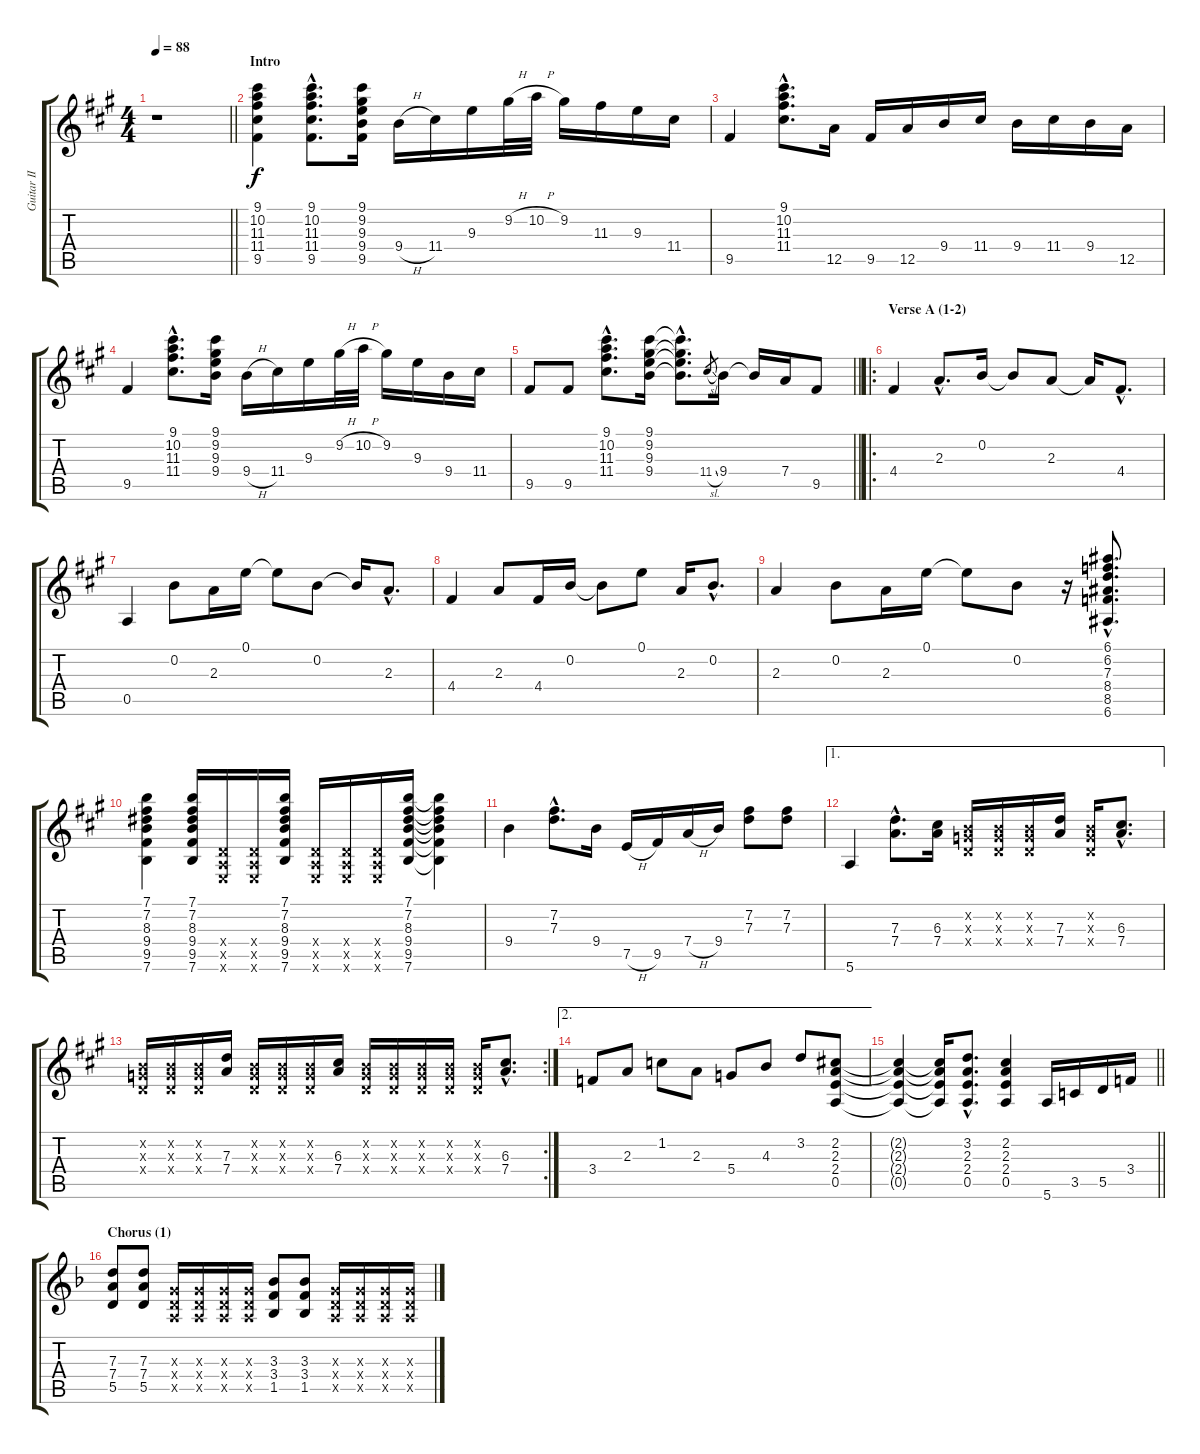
\track ("Guitar II" "Guitar II") {instrument electricguitarjazz}
\staff {score tabs}
\tuning (E4 B3 G3 D3 A2 E2) {hide}
\ts (4 4)
\tempo 88
\clef g2
\barLineRight lightlight
\ks f#minor
r.1{dy f instrument electricguitarjazz} |
\section ("" "Intro")
(9.1 10.2 11.3 11.4 9.5).4 (9.1{hac} 10.2{hac} 11.3{hac} 11.4{hac} 9.5{hac}).8{d} (9.1 9.2 9.3 9.4 9.5).16 9.4{h}.16 11.4.16 9.3.16 9.2{h}.32 10.2{h}.32 9.2.16 11.3.16 9.3.16 11.4.16 |
9.5.4 (9.1{hac} 10.2{hac} 11.3{hac} 11.4{hac}).8{d} 12.5.16 9.5.16 12.5.16 9.4.16 11.4.16 9.4.16 11.4.16 9.4.16 12.5.16 |
9.5.4 (9.1{hac} 10.2{hac} 11.3{hac} 11.4{hac}).8{d} (9.1 9.2 9.3 9.4).16 9.4{h}.16 11.4.16 9.3.16 9.2{h}.32 10.2{h}.32 9.2.16 9.3.16 9.4.16 11.4.16 |
\barLineRight lightlight
9.5.8 9.5.8 (9.1{hac} 10.2{hac} 11.3{hac} 11.4{hac}).8{d} (9.1 9.2 9.3 9.4).16 (9.1{hac t} 9.2{hac t} 9.3{hac t} 9.4{hac t}).8{d} 11.4{sl}.8{gr} 9.4.16 9.4{t}.16 7.4.16 9.5.8 |
\ro
\section ("" "Verse A (1-2)")
4.4.4 2.3{hac}.8{d} 0.2.16 0.2{t}.8 2.3.8 2.3{t}.16 4.4{hac}.8{d} |
0.5.4 0.2.8 2.3.16 0.1.16 0.1{t}.8 0.2.8 0.2{t}.16 2.3{hac}.8{d} |
4.4.4 2.3.8 4.4.16 0.2.16 0.2{t}.8 0.1.8 2.3.16 0.2{hac}.8{d} |
2.3.4 0.2.8 2.3.16 0.1.16 0.1{t}.8 0.2.8 r.16 (6.1{hac} 6.2{hac} 7.3{hac} 8.4{hac} 8.5{hac} 6.6{hac}).8{d} |
(7.1 7.2 8.3 9.4 9.5 7.6).4 (7.1 7.2 8.3 9.4 9.5 7.6).16 (0.4{x} 0.5{x} 0.6{x}).16 (0.4{x} 0.5{x} 0.6{x}).16 (7.1 7.2 8.3 9.4 9.5 7.6).16 (0.4{x} 0.5{x} 0.6{x}).16 (0.4{x} 0.5{x} 0.6{x}).16 (0.4{x} 0.5{x} 0.6{x}).16 (7.1 7.2 8.3 9.4 9.5 7.6).16 (7.1{t} 7.2{t} 8.3{t} 9.4{t} 9.5{t} 7.6{t}).4 |
9.4.4 (7.2{hac} 7.3{hac}).8{d} 9.4.16 7.5{h}.16 9.5.16 7.4{h}.16 9.4.16 (7.2 7.3).8 (7.2 7.3).8 |
\ae 1
5.6.4 (7.3{hac} 7.4{hac}).8{d} (6.3 7.4).16 (0.2{x} 0.3{x} 0.4{x}).16 (0.2{x} 0.3{x} 0.4{x}).16 (0.2{x} 0.3{x} 0.4{x}).16 (7.3 7.4).16 (0.2{x} 0.3{x} 0.4{x}).16 (6.3{hac} 7.4{hac}).8{d} |
\rc 2
(0.2{x} 0.3{x} 0.4{x}).16 (0.2{x} 0.3{x} 0.4{x}).16 (0.2{x} 0.3{x} 0.4{x}).16 (7.3 7.4).16 (0.2{x} 0.3{x} 0.4{x}).16 (0.2{x} 0.3{x} 0.4{x}).16 (0.2{x} 0.3{x} 0.4{x}).16 (6.3 7.4).16 (0.2{x} 0.3{x} 0.4{x}).16 (0.2{x} 0.3{x} 0.4{x}).16 (0.2{x} 0.3{x} 0.4{x}).16 (0.2{x} 0.3{x} 0.4{x}).16 (0.2{x} 0.3{x} 0.4{x}).16 (6.3{hac} 7.4{hac}).8{d} |
\ae 2
3.4.8 2.3.8 1.2.8 2.3.8 5.4.8 4.3.8 3.2.8 (2.2 2.3 2.4 0.5).8 |
\barLineRight lightlight
(2.2{t} 2.3{t} 2.4{t} 0.5{t}).4 (2.2{t} 2.3{t} 2.4{t} 0.5{t}).16 (3.2{hac} 2.3{hac} 2.4{hac} 0.5{hac}).8{d} (2.2 2.3 2.4 0.5).4 5.6.16{instrument distortionguitar} 3.5.16 5.5.16 3.4.16 |
\section ("" "Chorus (1)")
\ks dminor
(7.3 7.4 5.5).8 (7.3 7.4 5.5).8 (0.3{x} 0.4{x} 0.5{x}).16 (0.3{x} 0.4{x} 0.5{x}).16 (0.3{x} 0.4{x} 0.5{x}).16 (0.3{x} 0.4{x} 0.5{x}).16 (3.3 3.4 1.5).8 (3.3 3.4 1.5).8 (0.3{x} 0.4{x} 0.5{x}).16 (0.3{x} 0.4{x} 0.5{x}).16 (0.3{x} 0.4{x} 0.5{x}).16 (0.3{x} 0.4{x} 0.5{x}).16
